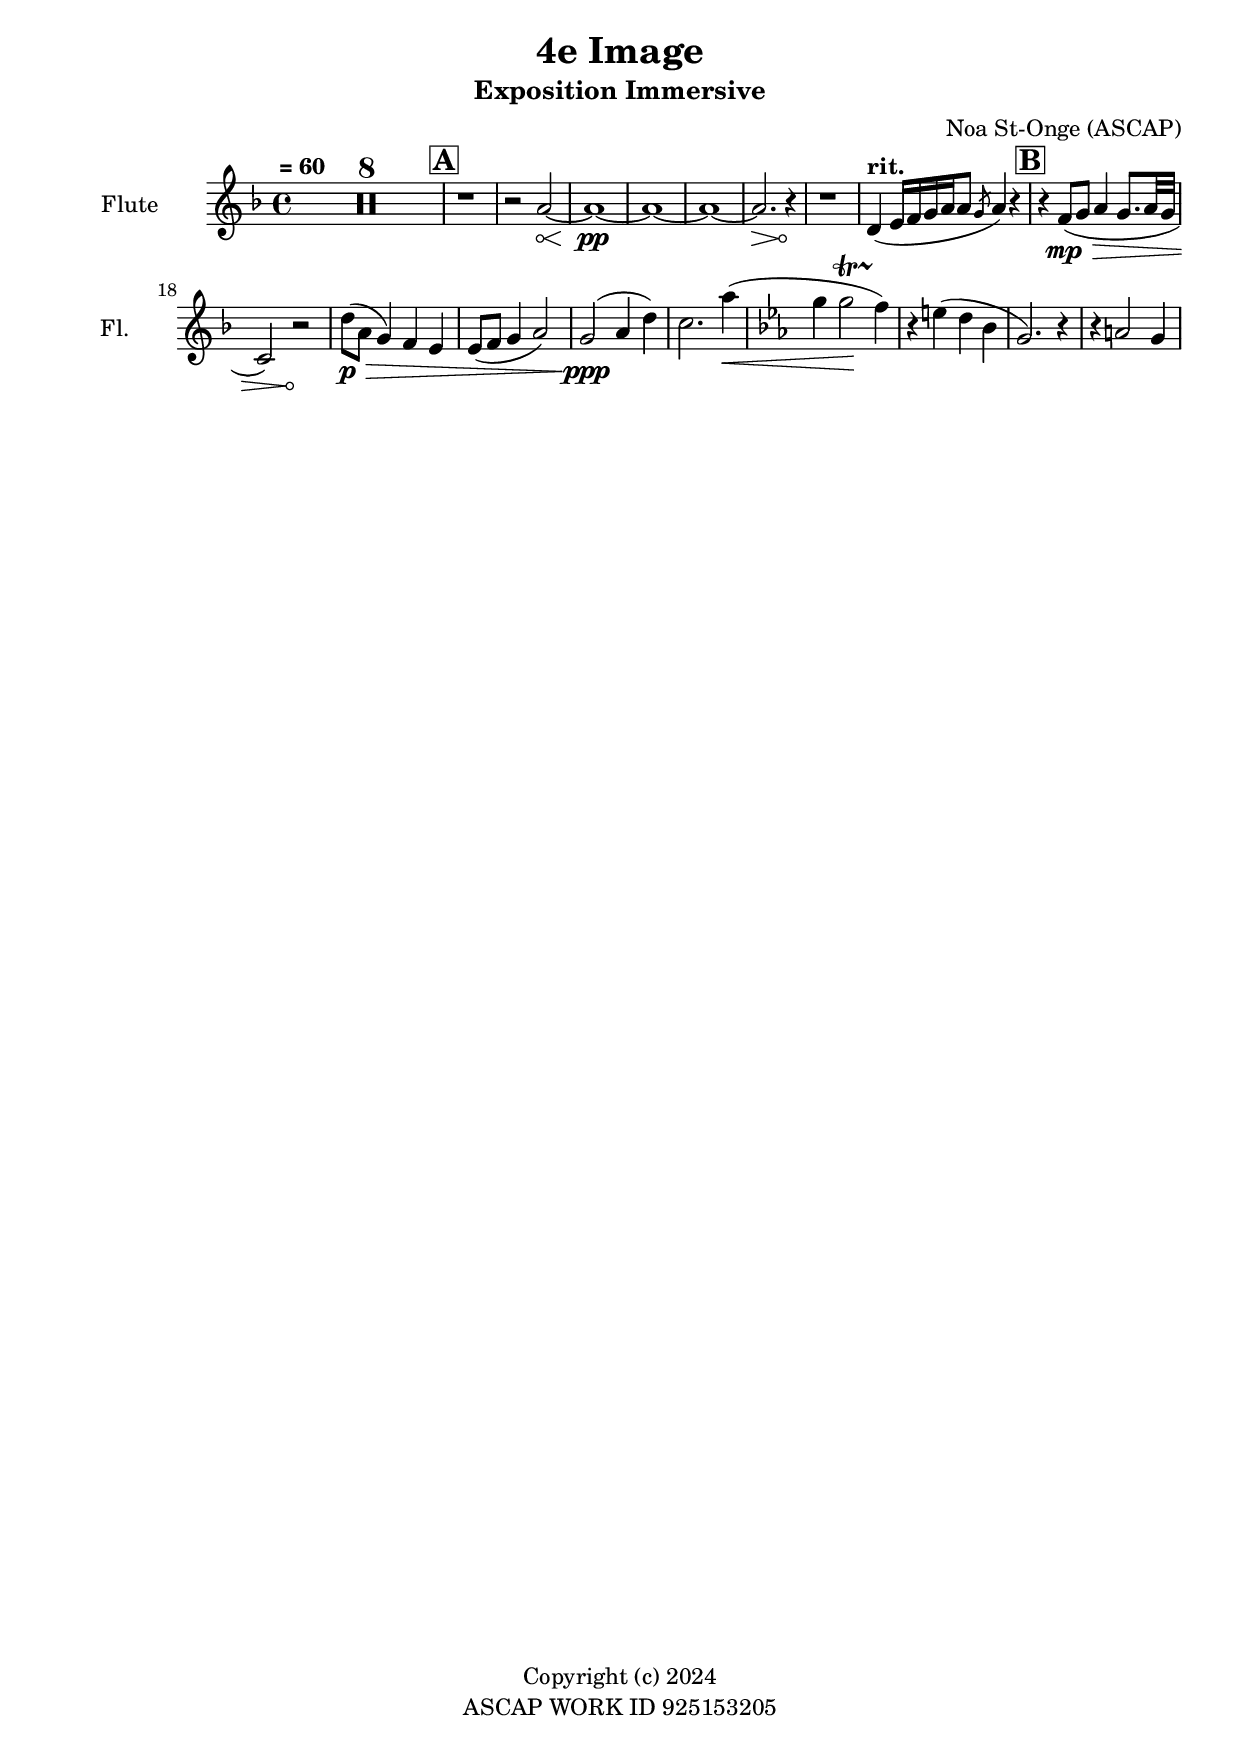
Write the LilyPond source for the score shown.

flute = \relative c'' {
  \time 4/4
  \tempo " = 60"
  \key f \major

  \set Score.rehearsalMarkFormatter = #format-mark-box-alphabet

  % Music follows here.
  \override Hairpin.circled-tip = ##t
  \compressMMRests { R1*8 } \mark \default r1 r2
  a2\< ~ a1\!\pp ~ a1 ~ a1 ~ a2.\> r4\! r1

  \tempo \markup { "rit. " } d,4 (e16 [f16 g16 a16 a8] \slashedGrace g8 a4*1/2) r4

  \mark \default %B
  r4 f8(\mp\> g8 a4 g8. a32 g32 c,2) r2\!

  \override Hairpin.circled-tip = ##f
  d'8(\p\> a8 g4) f4 e4
  e8( f8 g4 a2)
  g2(\!\ppp a4 d4)
  c2. a'4(\<

  \key ees \major

  g4 g2\!\startTrillSpan f4\stopTrillSpan) r4

  e4( d4 bes4 g2.) r4 r4

  a2 g4
}

flutePart = \new Staff \with {
  instrumentName = "Flute"
  shortInstrumentName = "Fl."
  midiInstrument = "flute"
} \flute

\book {
  \bookOutputName "Flute"
  \header {
  title = "4e Image"
  subtitle = "Exposition Immersive"
  composer = "Noa St-Onge (ASCAP)"
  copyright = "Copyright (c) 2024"
  % Remove default LilyPond tagline
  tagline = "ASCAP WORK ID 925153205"
}
  \score {
    <<
      \flutePart
    >>
    \layout {
      indent = 25
      short-indent = 20
    }

    \midi {
      \tempo 4=60
    }
  }
}